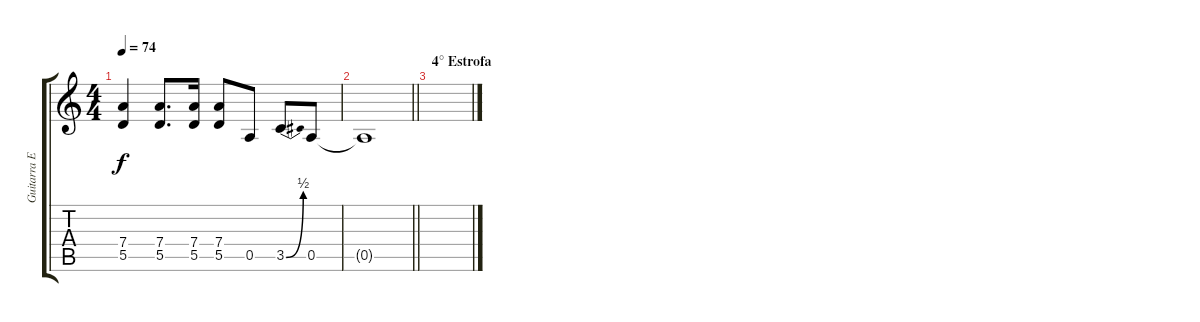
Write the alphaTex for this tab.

\track ("Guitarra Electrica" "Guitarra E") {instrument overdrivenguitar}
\staff {score tabs}
\tuning (E4 B3 G3 D3 A2 E2) {hide}
\ts (4 4)
\tempo 74
\clef g2
\ks c
(7.4 5.5).4{dy f} (7.4 5.5).8{d} (7.4 5.5).16 (7.4 5.5).8 0.5.8 3.5{be (bend 0 0 60 2)}.8 0.5.8 |
\barLineRight lightlight
0.5{t}.1 |
\section ("" "4° Estrofa")
